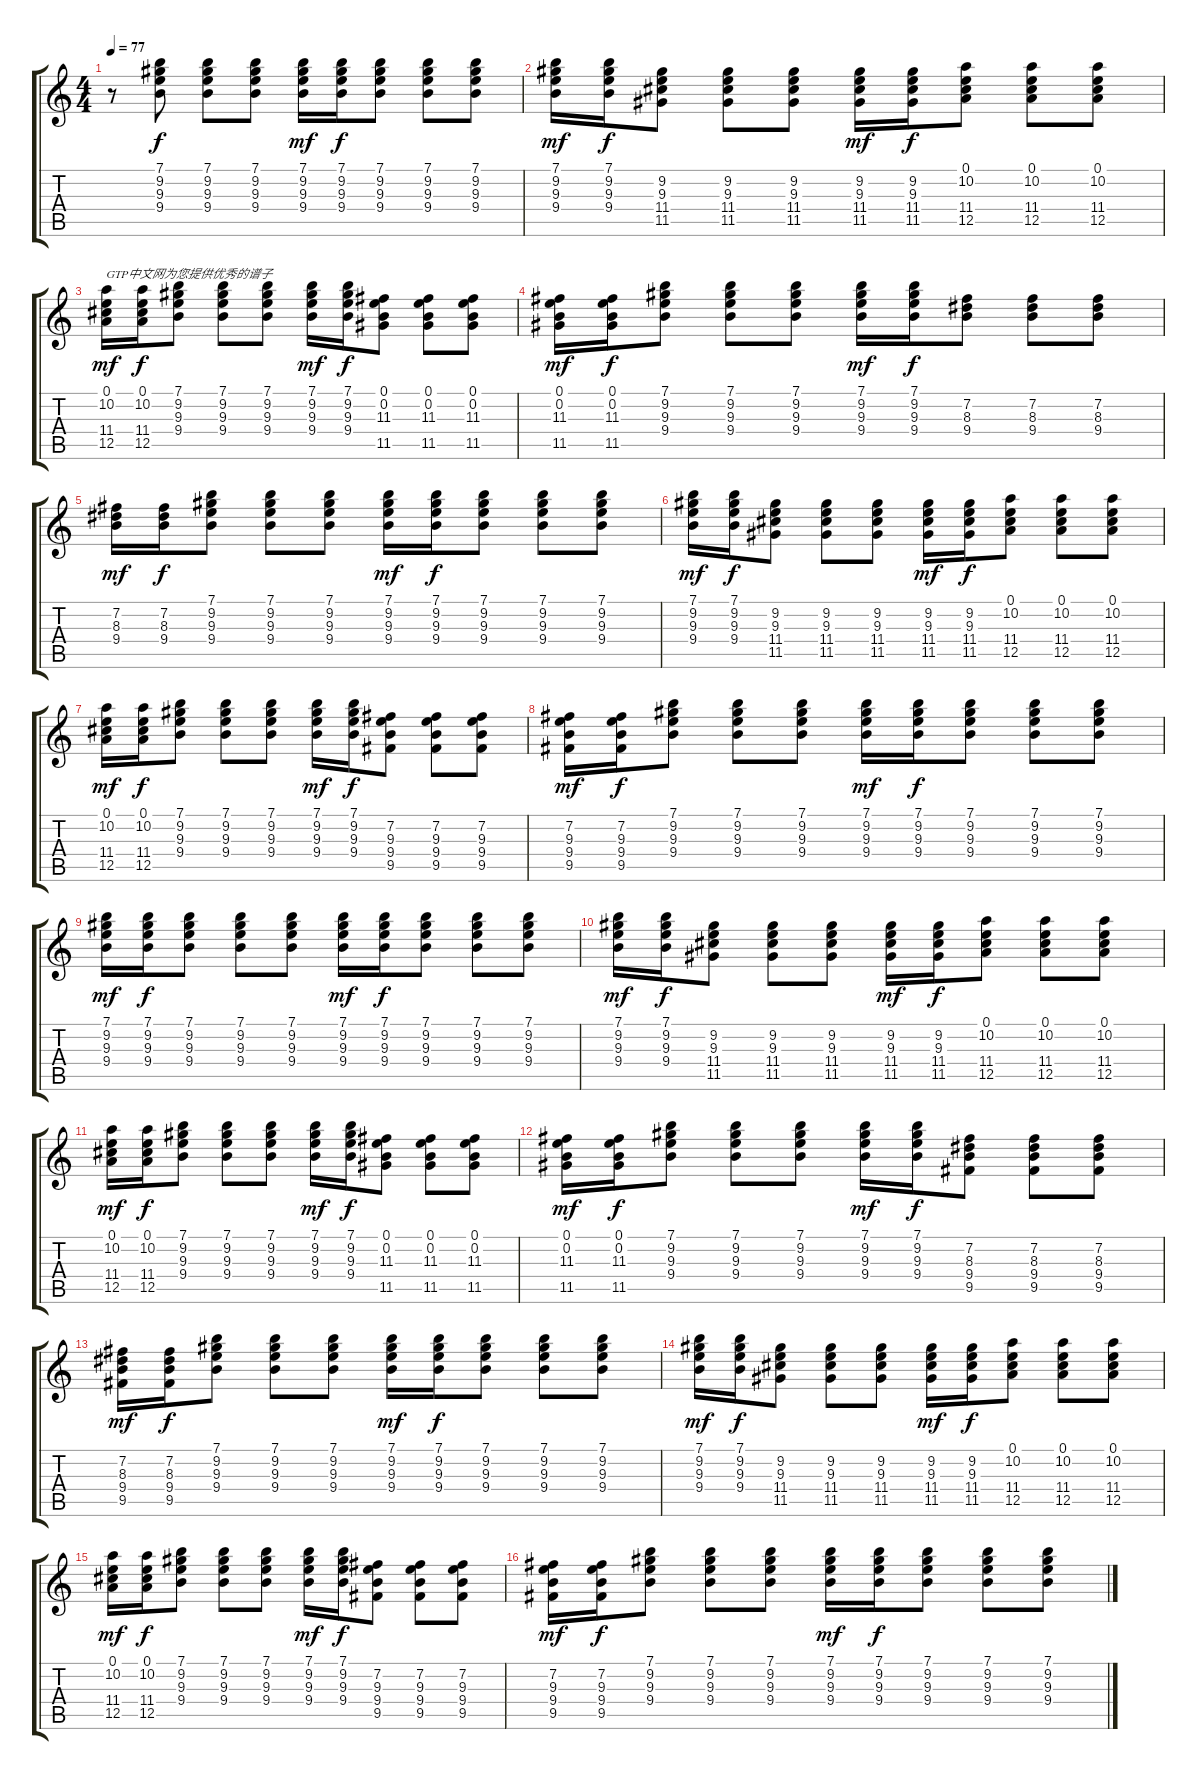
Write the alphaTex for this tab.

\track "" {instrument acousticguitarsteel}
\staff {score tabs}
\tuning (E4 B3 G3 D3 A2 E2) {hide}
\ts (4 4)
\tempo 77
\clef g2
\ks c
r.8{dy f instrument acousticguitarsteel} (7.1 9.2 9.3 9.4).8 (7.1 9.2 9.3 9.4).8 (7.1 9.2 9.3 9.4).8 (7.1 9.2 9.3 9.4).16{dy mf} (7.1 9.2 9.3 9.4).16{dy f} (7.1 9.2 9.3 9.4).8 (7.1 9.2 9.3 9.4).8 (7.1 9.2 9.3 9.4).8 |
(7.1 9.2 9.3 9.4).16{dy mf} (7.1 9.2 9.3 9.4).16{dy f} (9.2 9.3 11.4 11.5).8 (9.2 9.3 11.4 11.5).8 (9.2 9.3 11.4 11.5).8 (9.2 9.3 11.4 11.5).16{dy mf} (9.2 9.3 11.4 11.5).16{dy f} (0.1 10.2 11.4 12.5).8 (0.1 10.2 11.4 12.5).8 (0.1 10.2 11.4 12.5).8 |
(0.1 10.2 11.4 12.5).16{txt "GTP中文网为您提供优秀的谱子" dy mf} (0.1 10.2 11.4 12.5).16{dy f} (7.1 9.2 9.3 9.4).8 (7.1 9.2 9.3 9.4).8 (7.1 9.2 9.3 9.4).8 (7.1 9.2 9.3 9.4).16{dy mf} (7.1 9.2 9.3 9.4).16{dy f} (0.1 0.2 11.3 11.5).8 (0.1 0.2 11.3 11.5).8 (0.1 0.2 11.3 11.5).8 |
(0.1 0.2 11.3 11.5).16{dy mf} (0.1 0.2 11.3 11.5).16{dy f} (7.1 9.2 9.3 9.4).8 (7.1 9.2 9.3 9.4).8 (7.1 9.2 9.3 9.4).8 (7.1 9.2 9.3 9.4).16{dy mf} (7.1 9.2 9.3 9.4).16{dy f} (7.2 8.3 9.4).8 (7.2 8.3 9.4).8 (7.2 8.3 9.4).8 |
(7.2 8.3 9.4).16{dy mf} (7.2 8.3 9.4).16{dy f} (7.1 9.2 9.3 9.4).8 (7.1 9.2 9.3 9.4).8 (7.1 9.2 9.3 9.4).8 (7.1 9.2 9.3 9.4).16{dy mf} (7.1 9.2 9.3 9.4).16{dy f} (7.1 9.2 9.3 9.4).8 (7.1 9.2 9.3 9.4).8 (7.1 9.2 9.3 9.4).8 |
(7.1 9.2 9.3 9.4).16{dy mf} (7.1 9.2 9.3 9.4).16{dy f} (9.2 9.3 11.4 11.5).8 (9.2 9.3 11.4 11.5).8 (9.2 9.3 11.4 11.5).8 (9.2 9.3 11.4 11.5).16{dy mf} (9.2 9.3 11.4 11.5).16{dy f} (0.1 10.2 11.4 12.5).8 (0.1 10.2 11.4 12.5).8 (0.1 10.2 11.4 12.5).8 |
(0.1 10.2 11.4 12.5).16{dy mf} (0.1 10.2 11.4 12.5).16{dy f} (7.1 9.2 9.3 9.4).8 (7.1 9.2 9.3 9.4).8 (7.1 9.2 9.3 9.4).8 (7.1 9.2 9.3 9.4).16{dy mf} (7.1 9.2 9.3 9.4).16{dy f} (7.2 9.3 9.4 9.5).8 (7.2 9.3 9.4 9.5).8 (7.2 9.3 9.4 9.5).8 |
(7.2 9.3 9.4 9.5).16{dy mf} (7.2 9.3 9.4 9.5).16{dy f} (7.1 9.2 9.3 9.4).8 (7.1 9.2 9.3 9.4).8 (7.1 9.2 9.3 9.4).8 (7.1 9.2 9.3 9.4).16{dy mf} (7.1 9.2 9.3 9.4).16{dy f} (7.1 9.2 9.3 9.4).8 (7.1 9.2 9.3 9.4).8 (7.1 9.2 9.3 9.4).8 |
(7.1 9.2 9.3 9.4).16{dy mf} (7.1 9.2 9.3 9.4).16{dy f} (7.1 9.2 9.3 9.4).8 (7.1 9.2 9.3 9.4).8 (7.1 9.2 9.3 9.4).8 (7.1 9.2 9.3 9.4).16{dy mf} (7.1 9.2 9.3 9.4).16{dy f} (7.1 9.2 9.3 9.4).8 (7.1 9.2 9.3 9.4).8 (7.1 9.2 9.3 9.4).8 |
(7.1 9.2 9.3 9.4).16{dy mf} (7.1 9.2 9.3 9.4).16{dy f} (9.2 9.3 11.4 11.5).8 (9.2 9.3 11.4 11.5).8 (9.2 9.3 11.4 11.5).8 (9.2 9.3 11.4 11.5).16{dy mf} (9.2 9.3 11.4 11.5).16{dy f} (0.1 10.2 11.4 12.5).8 (0.1 10.2 11.4 12.5).8 (0.1 10.2 11.4 12.5).8 |
(0.1 10.2 11.4 12.5).16{dy mf} (0.1 10.2 11.4 12.5).16{dy f} (7.1 9.2 9.3 9.4).8 (7.1 9.2 9.3 9.4).8 (7.1 9.2 9.3 9.4).8 (7.1 9.2 9.3 9.4).16{dy mf} (7.1 9.2 9.3 9.4).16{dy f} (0.1 0.2 11.3 11.5).8 (0.1 0.2 11.3 11.5).8 (0.1 0.2 11.3 11.5).8 |
(0.1 0.2 11.3 11.5).16{dy mf} (0.1 0.2 11.3 11.5).16{dy f} (7.1 9.2 9.3 9.4).8 (7.1 9.2 9.3 9.4).8 (7.1 9.2 9.3 9.4).8 (7.1 9.2 9.3 9.4).16{dy mf} (7.1 9.2 9.3 9.4).16{dy f} (7.2 8.3 9.4 9.5).8 (7.2 8.3 9.4 9.5).8 (7.2 8.3 9.4 9.5).8 |
(7.2 8.3 9.4 9.5).16{dy mf} (7.2 8.3 9.4 9.5).16{dy f} (7.1 9.2 9.3 9.4).8 (7.1 9.2 9.3 9.4).8 (7.1 9.2 9.3 9.4).8 (7.1 9.2 9.3 9.4).16{dy mf} (7.1 9.2 9.3 9.4).16{dy f} (7.1 9.2 9.3 9.4).8 (7.1 9.2 9.3 9.4).8 (7.1 9.2 9.3 9.4).8 |
(7.1 9.2 9.3 9.4).16{dy mf} (7.1 9.2 9.3 9.4).16{dy f} (9.2 9.3 11.4 11.5).8 (9.2 9.3 11.4 11.5).8 (9.2 9.3 11.4 11.5).8 (9.2 9.3 11.4 11.5).16{dy mf} (9.2 9.3 11.4 11.5).16{dy f} (0.1 10.2 11.4 12.5).8 (0.1 10.2 11.4 12.5).8 (0.1 10.2 11.4 12.5).8 |
(0.1 10.2 11.4 12.5).16{dy mf} (0.1 10.2 11.4 12.5).16{dy f} (7.1 9.2 9.3 9.4).8 (7.1 9.2 9.3 9.4).8 (7.1 9.2 9.3 9.4).8 (7.1 9.2 9.3 9.4).16{dy mf} (7.1 9.2 9.3 9.4).16{dy f} (7.2 9.3 9.4 9.5).8 (7.2 9.3 9.4 9.5).8 (7.2 9.3 9.4 9.5).8 |
(7.2 9.3 9.4 9.5).16{dy mf} (7.2 9.3 9.4 9.5).16{dy f} (7.1 9.2 9.3 9.4).8 (7.1 9.2 9.3 9.4).8 (7.1 9.2 9.3 9.4).8 (7.1 9.2 9.3 9.4).16{dy mf} (7.1 9.2 9.3 9.4).16{dy f} (7.1 9.2 9.3 9.4).8 (7.1 9.2 9.3 9.4).8 (7.1 9.2 9.3 9.4).8
